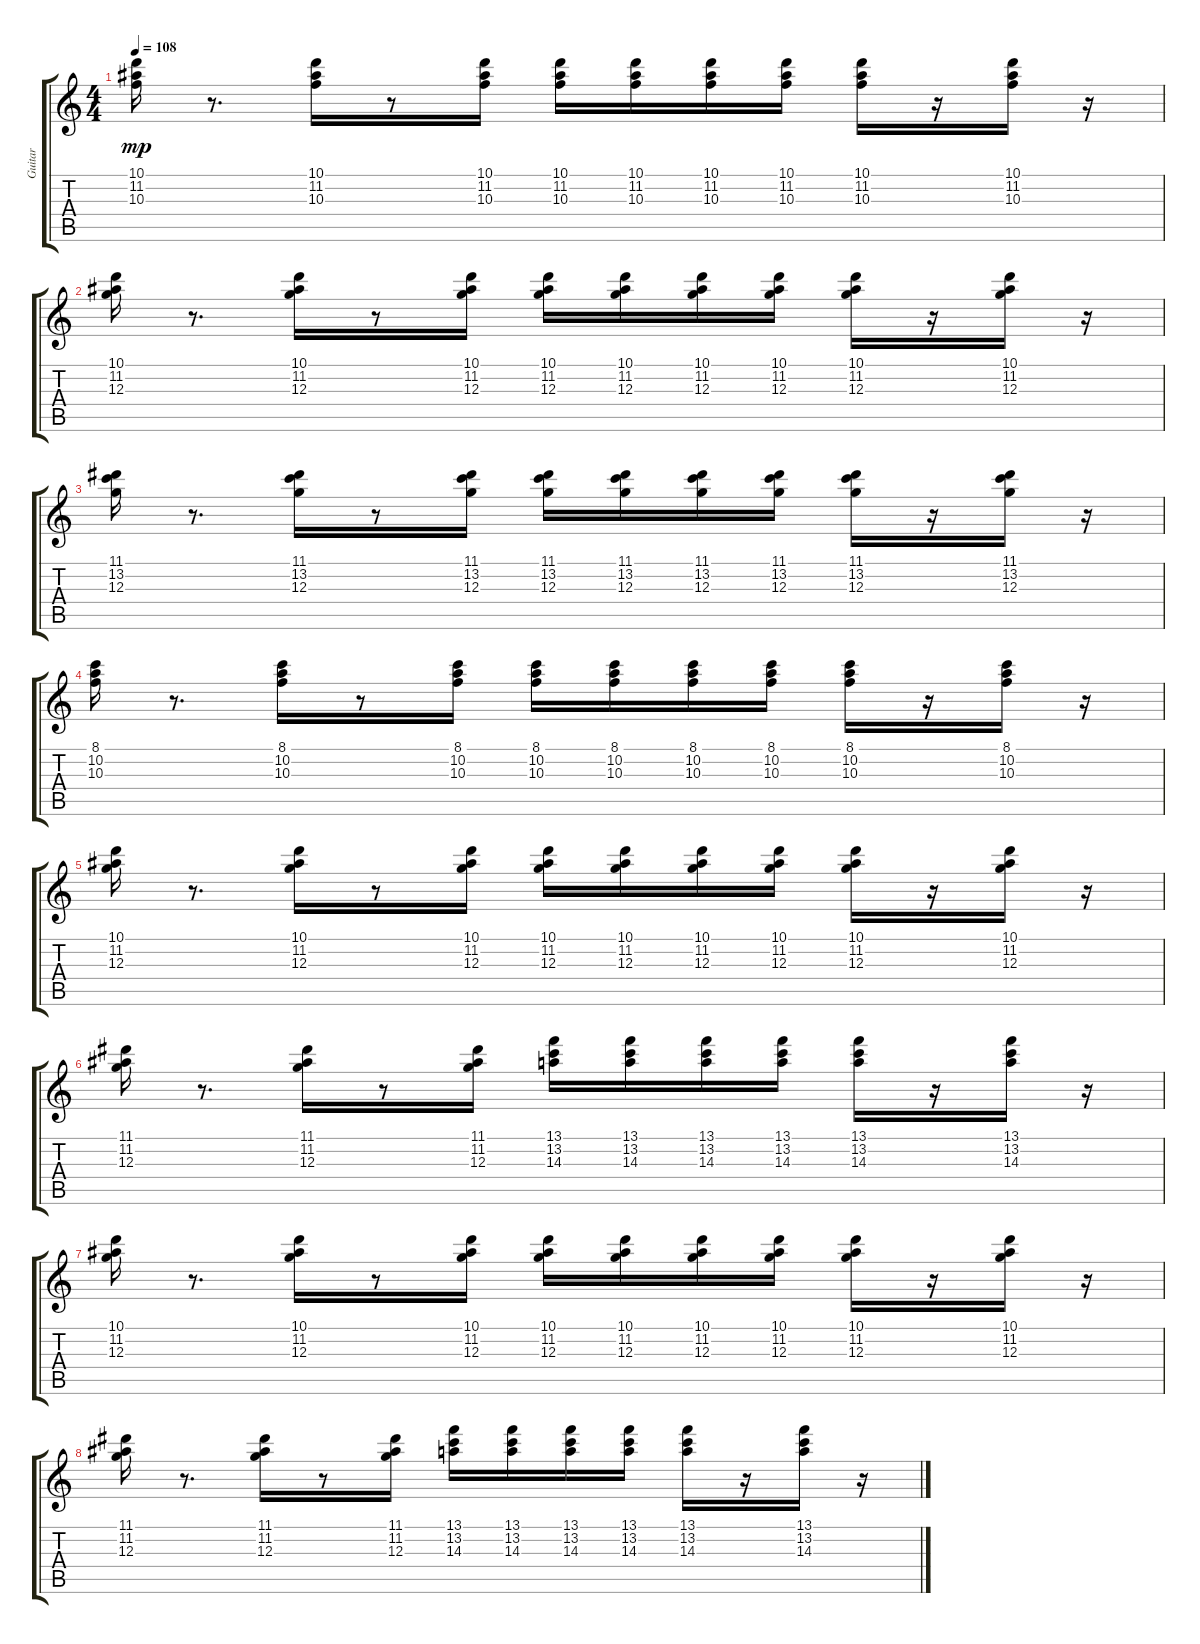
\track ("Guitar" "Guitar") {instrument electricguitarmuted}
\staff {score tabs}
\tuning (E4 B3 G3 D3 A2 E2) {hide}
\ts (4 4)
\tempo 108
\clef g2
\ks c
(10.1 11.2 10.3).16{dy mp balance 5} r.8{d} (10.1 11.2 10.3).16 r.8 (10.1 11.2 10.3).16 (10.1 11.2 10.3).16{balance 11} (10.1 11.2 10.3).16 (10.1 11.2 10.3).16 (10.1 11.2 10.3).16{balance 4} (10.1 11.2 10.3).16 r.16 (10.1 11.2 10.3).16{balance 8} r.16 |
(10.1 11.2 12.3).16{balance 5} r.8{d} (10.1 11.2 12.3).16 r.8 (10.1 11.2 12.3).16 (10.1 11.2 12.3).16{balance 11} (10.1 11.2 12.3).16 (10.1 11.2 12.3).16 (10.1 11.2 12.3).16{balance 4} (10.1 11.2 12.3).16 r.16 (10.1 11.2 12.3).16{balance 8} r.16 |
(11.1 13.2 12.3).16{balance 5} r.8{d} (11.1 13.2 12.3).16 r.8 (11.1 13.2 12.3).16 (11.1 13.2 12.3).16{balance 11} (11.1 13.2 12.3).16 (11.1 13.2 12.3).16 (11.1 13.2 12.3).16{balance 4} (11.1 13.2 12.3).16 r.16 (11.1 13.2 12.3).16{balance 8} r.16 |
(8.1 10.2 10.3).16{balance 5} r.8{d} (8.1 10.2 10.3).16 r.8 (8.1 10.2 10.3).16 (8.1 10.2 10.3).16{balance 11} (8.1 10.2 10.3).16 (8.1 10.2 10.3).16 (8.1 10.2 10.3).16{balance 4} (8.1 10.2 10.3).16 r.16 (8.1 10.2 10.3).16{balance 8} r.16 |
(10.1 11.2 12.3).16{balance 5} r.8{d} (10.1 11.2 12.3).16 r.8 (10.1 11.2 12.3).16 (10.1 11.2 12.3).16{balance 11} (10.1 11.2 12.3).16 (10.1 11.2 12.3).16 (10.1 11.2 12.3).16{balance 4} (10.1 11.2 12.3).16 r.16 (10.1 11.2 12.3).16{balance 8} r.16 |
(11.1 11.2 12.3).16{balance 5} r.8{d} (11.1 11.2 12.3).16 r.8 (11.1 11.2 12.3).16 (13.1 13.2 14.3).16{balance 11} (13.1 13.2 14.3).16 (13.1 13.2 14.3).16 (13.1 13.2 14.3).16{balance 4} (13.1 13.2 14.3).16 r.16 (13.1 13.2 14.3).16{balance 8} r.16 |
(10.1 11.2 12.3).16{balance 5} r.8{d} (10.1 11.2 12.3).16 r.8 (10.1 11.2 12.3).16 (10.1 11.2 12.3).16{balance 11} (10.1 11.2 12.3).16 (10.1 11.2 12.3).16 (10.1 11.2 12.3).16{balance 4} (10.1 11.2 12.3).16 r.16 (10.1 11.2 12.3).16{balance 8} r.16 |
(11.1 11.2 12.3).16{balance 5} r.8{d} (11.1 11.2 12.3).16 r.8 (11.1 11.2 12.3).16 (13.1 13.2 14.3).16{balance 11} (13.1 13.2 14.3).16 (13.1 13.2 14.3).16 (13.1 13.2 14.3).16{balance 4} (13.1 13.2 14.3).16 r.16 (13.1 13.2 14.3).16{balance 8} r.16
